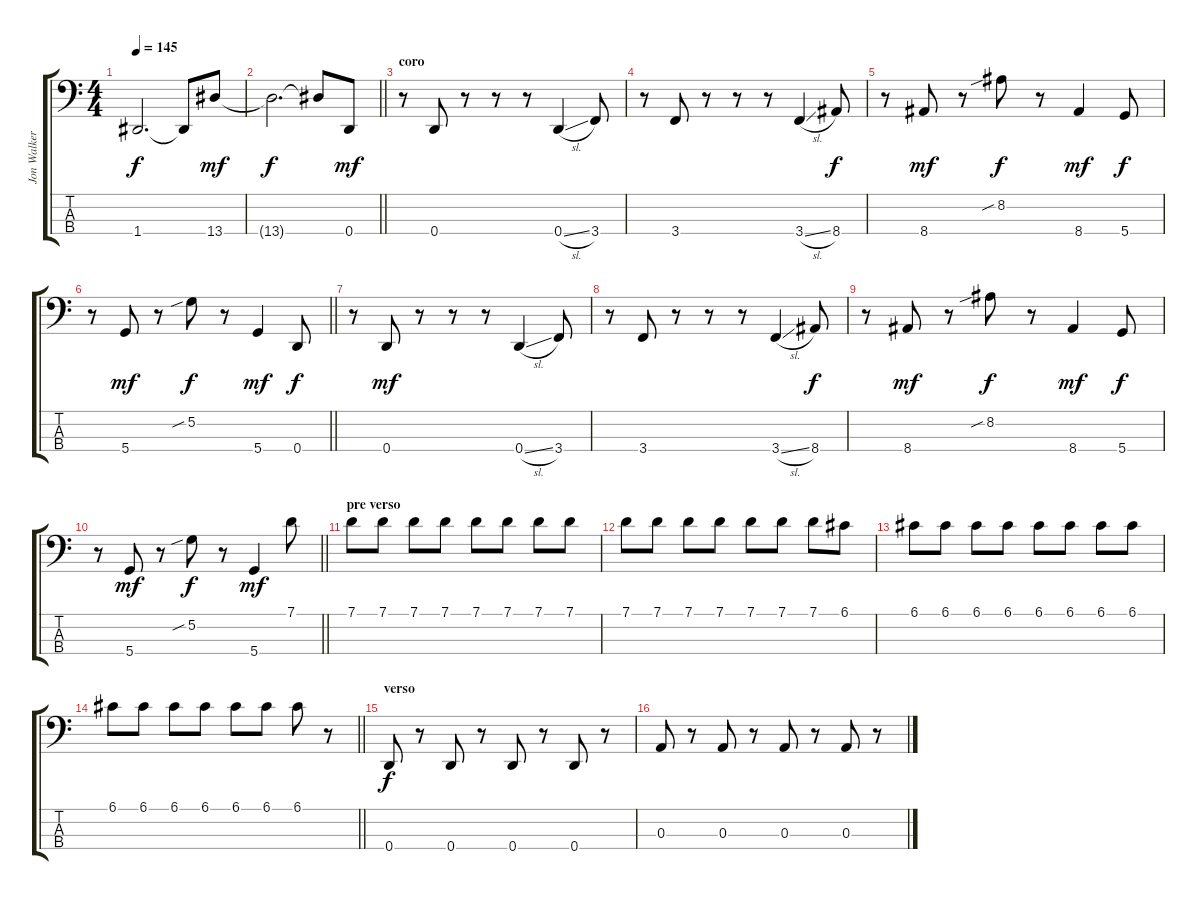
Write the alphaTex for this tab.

\track ("Jon Walker" "Jon Walker") {instrument electricbasspick}
\staff {score tabs}
\tuning (G2 D2 A1 D1) {hide}
\ts (4 4)
\tempo 145
\clef f4
\ks c
1.4{t}.2{d dy f} 1.4{t}.8 13.4.8{dy mf} |
\barLineRight lightlight
13.4{t}.2{d dy f} 13.4{t}.8 0.4.8{dy mf} |
\section ("" "coro")
r.8 0.4.8 r.8 r.8 r.8 0.4{sl}.4 3.4.8 |
r.8 3.4.8 r.8 r.8 r.8 3.4{sl}.4 8.4.8{dy f} |
r.8 8.4.8{dy mf} r.8 8.2{sib}.8{dy f} r.8 8.4.4{dy mf} 5.4.8{dy f} |
\barLineRight lightlight
r.8 5.4.8{dy mf} r.8 5.2{sib}.8{dy f} r.8 5.4.4{dy mf} 0.4.8{dy f} |
r.8 0.4.8{dy mf} r.8 r.8 r.8 0.4{sl}.4 3.4.8 |
r.8 3.4.8 r.8 r.8 r.8 3.4{sl}.4 8.4.8{dy f} |
r.8 8.4.8{dy mf} r.8 8.2{sib}.8{dy f} r.8 8.4.4{dy mf} 5.4.8{dy f} |
\barLineRight lightlight
r.8 5.4.8{dy mf} r.8 5.2{sib}.8{dy f} r.8 5.4.4{dy mf} 7.1.8 |
\section ("" "pre verso")
7.1.8 7.1.8 7.1.8 7.1.8 7.1.8 7.1.8 7.1.8 7.1.8 |
7.1.8 7.1.8 7.1.8 7.1.8 7.1.8 7.1.8 7.1.8 6.1.8 |
6.1.8 6.1.8 6.1.8 6.1.8 6.1.8 6.1.8 6.1.8 6.1.8 |
\barLineRight lightlight
6.1.8 6.1.8 6.1.8 6.1.8 6.1.8 6.1.8 6.1.8 r.8 |
\section ("" "verso")
0.4.8{dy f} r.8 0.4.8 r.8 0.4.8 r.8 0.4.8 r.8 |
0.3.8 r.8 0.3.8 r.8 0.3.8 r.8 0.3.8 r.8
